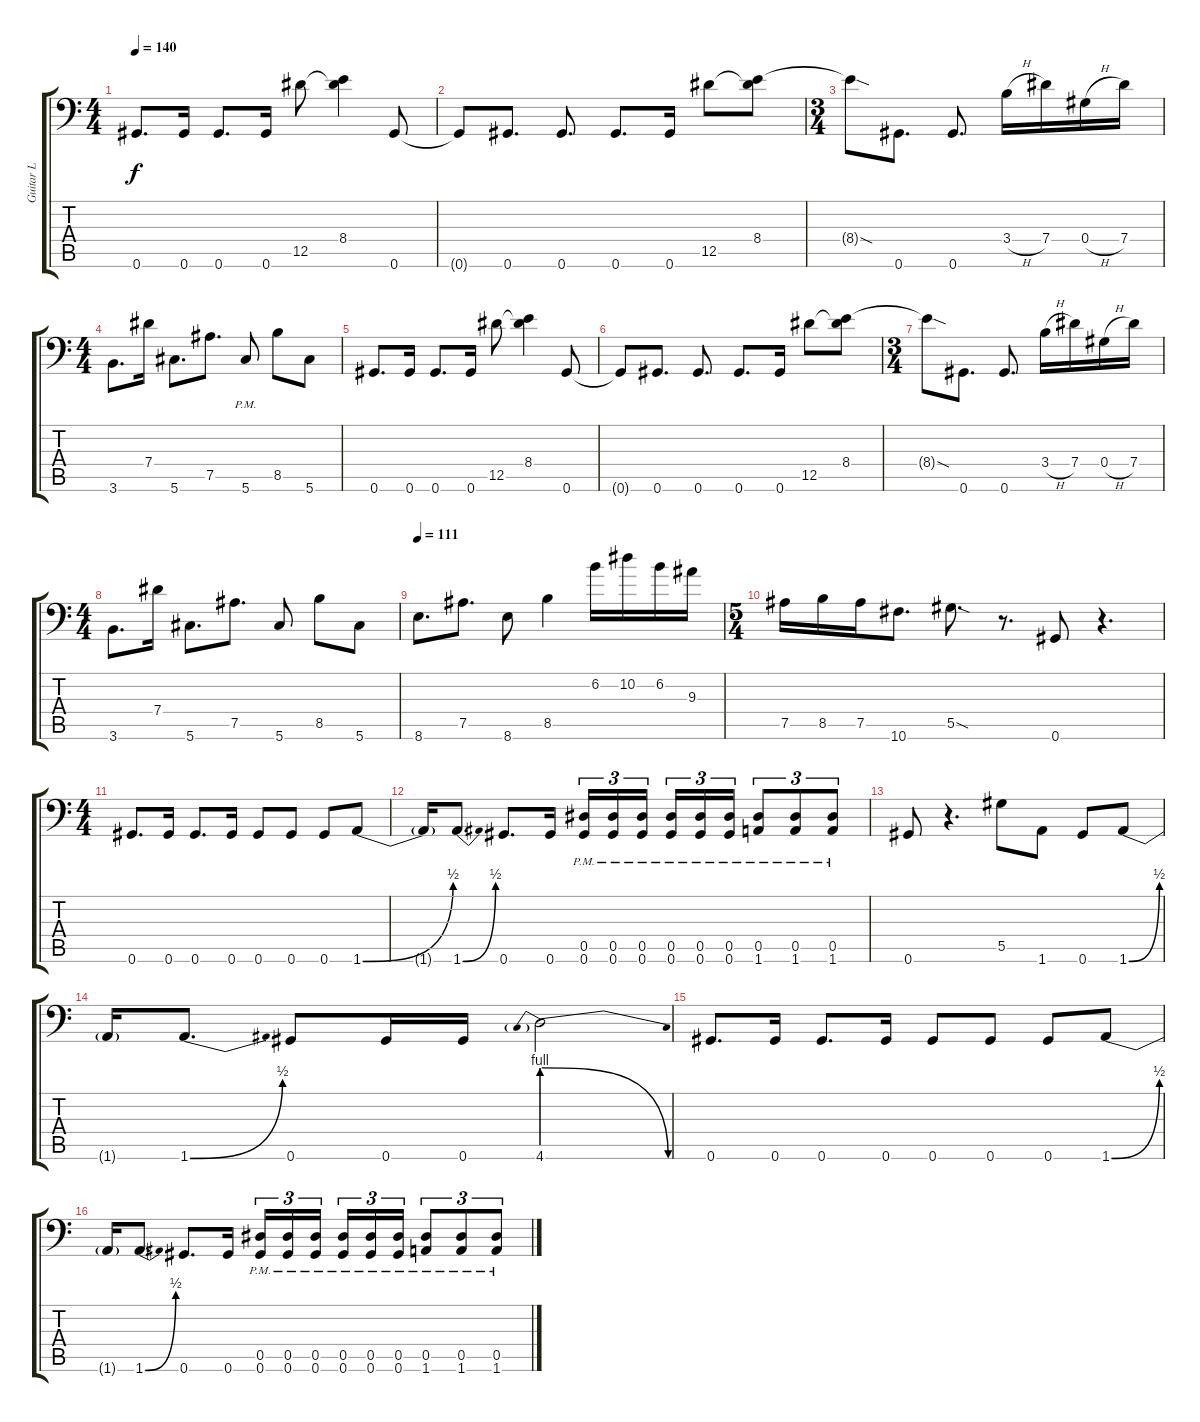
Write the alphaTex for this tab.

\track ("Guitar L" "Guitar L") {instrument distortionguitar}
\staff {score tabs}
\tuning (Bb3 F3 Db3 Ab2 Eb2 Ab1) {hide}
\ts (4 4)
\tempo 140
\clef f4
\ks c
0.6.8{d dy f} 0.6.16 0.6.8{d} 0.6.16 12.5.8 (8.4 12.5{t}).4 0.6.8 |
0.6{t}.8 0.6.8{d} 0.6.8{d} 0.6.8{d} 0.6.16 12.5.8 (8.4 12.5{t}).8 |
\ts (3 4)
8.4{sod t}.8 0.6.8{d} 0.6.8{d} 3.4{h}.16 7.4.16 0.4{h}.16 7.4.16 |
\ts (4 4)
3.6.8{d} 7.4.16 5.6.8{d} 7.5.8{d} 5.6{pm}.8 8.5.8 5.6.8 |
0.6.8{d} 0.6.16 0.6.8{d} 0.6.16 12.5.8 (8.4 12.5{t}).4 0.6.8 |
0.6{t}.8 0.6.8{d} 0.6.8{d} 0.6.8{d} 0.6.16 12.5.8 (8.4 12.5{t}).8 |
\ts (3 4)
8.4{sod t}.8 0.6.8{d} 0.6.8{d} 3.4{h}.16 7.4.16 0.4{h}.16 7.4.16 |
\ts (4 4)
3.6.8{d} 7.4.16 5.6.8{d} 7.5.8{d} 5.6.8 8.5.8 5.6.8 |
\tempo 111
8.6.8{d} 7.5.8{d} 8.6.8 8.5.4 6.2.16 10.2.16 6.2.16 9.3.16 |
\ts (5 4)
7.5.16 8.5.16 7.5.16 10.6.8{d} 5.5{sod}.8{d} r.8{d} 0.6.8 r.4{d} |
\ts (4 4)
0.6.8{d} 0.6.16 0.6.8{d} 0.6.16 0.6.8 0.6.8 0.6.8 1.6{be (bend 0 0 60 2)}.8 |
1.6{t}.16 1.6{be (bend 0 0 60 2)}.8{d} 0.6.8{d} 0.6.16 (0.5{pm} 0.6{pm}).16{tu (3 2)} (0.5{pm} 0.6{pm}).16{tu (3 2)} (0.5{pm} 0.6{pm}).16{tu (3 2) beam splitsecondary} (0.5{pm} 0.6{pm}).16{tu (3 2)} (0.5{pm} 0.6{pm}).16{tu (3 2)} (0.5{pm} 0.6{pm}).16{tu (3 2)} (0.5{pm} 1.6{pm}).8{tu (3 2)} (0.5{pm} 1.6{pm}).8{tu (3 2)} (0.5{pm} 1.6{pm}).8{tu (3 2)} |
0.6.8 r.4{d} 5.5.8 1.6.8 0.6.8 1.6{be (bend 0 0 60 2)}.8 |
1.6{t}.16 1.6{be (bend 0 0 60 2)}.8{d} 0.6.8 0.6.16 0.6.16 4.6{be (prebendrelease 0 4 60 0)}.2 |
0.6.8{d} 0.6.16 0.6.8{d} 0.6.16 0.6.8 0.6.8 0.6.8 1.6{be (bend 0 0 60 2)}.8 |
1.6{t}.16 1.6{be (bend 0 0 60 2)}.8{d} 0.6.8{d} 0.6.16 (0.5{pm} 0.6{pm}).16{tu (3 2)} (0.5{pm} 0.6{pm}).16{tu (3 2)} (0.5{pm} 0.6{pm}).16{tu (3 2) beam splitsecondary} (0.5{pm} 0.6{pm}).16{tu (3 2)} (0.5{pm} 0.6{pm}).16{tu (3 2)} (0.5{pm} 0.6{pm}).16{tu (3 2)} (0.5{pm} 1.6{pm}).8{tu (3 2)} (0.5{pm} 1.6{pm}).8{tu (3 2)} (0.5{pm} 1.6{pm}).8{tu (3 2)}
